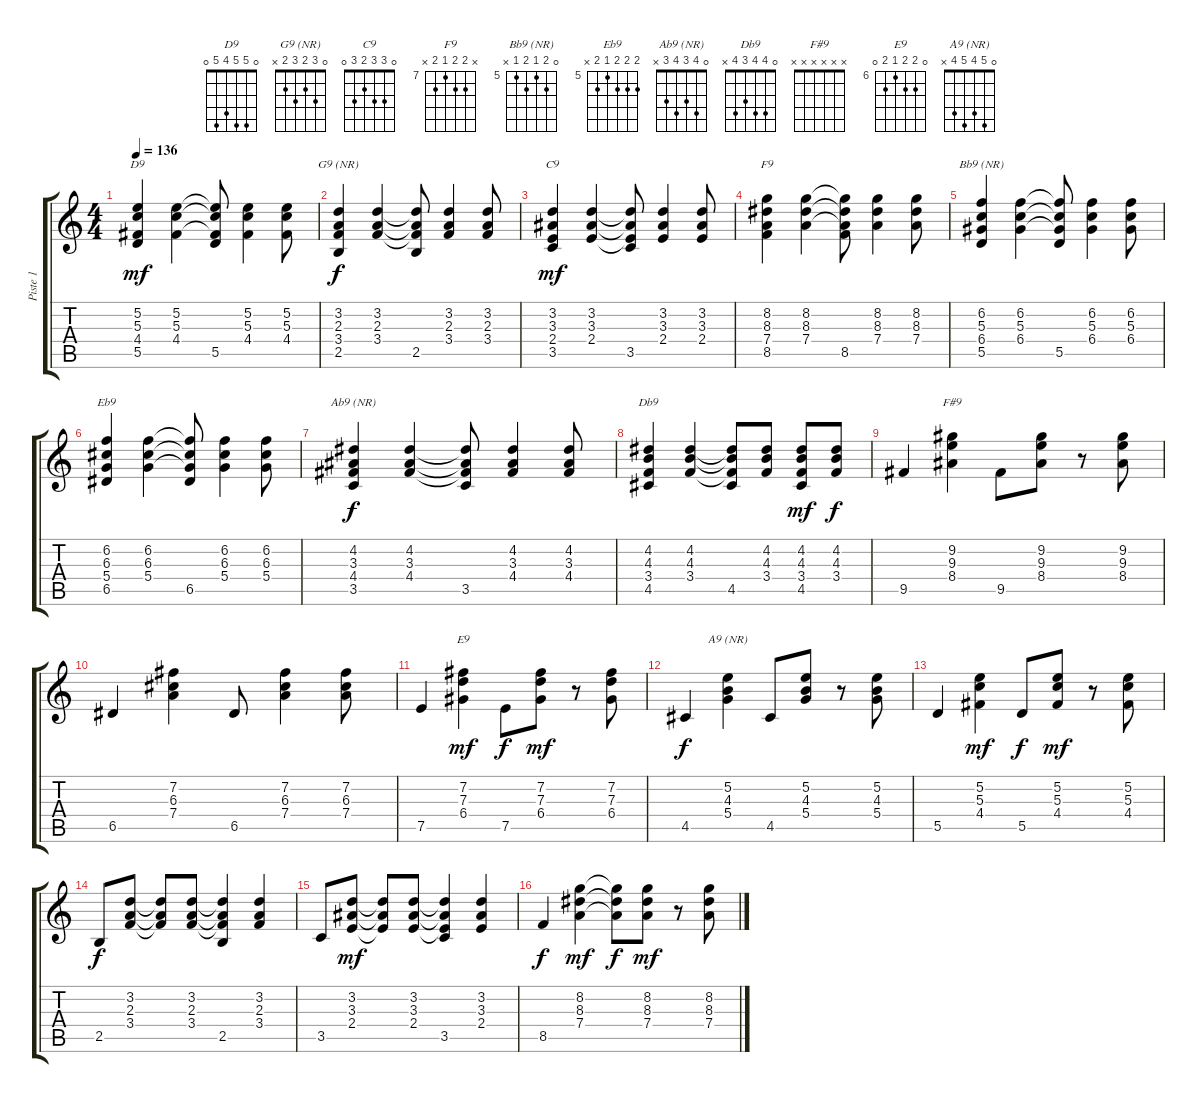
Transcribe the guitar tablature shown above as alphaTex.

\track ("Piste 1" "Piste 1") {instrument acousticguitarnylon}
\staff {score tabs}
\tuning (E4 B3 G3 D3 A2 E2) {hide}
\chord ("D9" 0 5 5 4 5 0)
\chord ("G9 (NR)" 0 3 2 3 2 x)
\chord ("C9" 0 3 3 2 3 0)
\chord ("F9" x 8 8 7 8 x) {firstfret 7}
\chord ("Bb9 (NR)" 0 6 5 6 5 x) {firstfret 5}
\chord ("Eb9" 6 6 6 5 6 x) {firstfret 5}
\chord ("Ab9 (NR)" 0 4 3 4 3 x)
\chord ("Db9" 0 4 4 3 4 x)
\chord ("F#9" x x x x x x) {firstfret 0}
\chord ("E9" 0 7 7 6 7 0) {firstfret 6}
\chord ("A9 (NR)" 0 5 4 5 4 x)
\ts (4 4)
\tempo 136
\clef g2
\ks c
(5.2 5.3 4.4 5.5).4{ch "D9" dy mf} (5.2 5.3 4.4).4 (5.2{t} 5.3{t} 4.4{t} 5.5).8 (5.2 5.3 4.4).4 (5.2 5.3 4.4).8 |
(3.2 2.3 3.4 2.5).4{ch "G9 (NR)" dy f} (3.2 2.3 3.4).4 (3.2{t} 2.3{t} 3.4{t} 2.5).8 (3.2 2.3 3.4).4 (3.2 2.3 3.4).8 |
(3.2 3.3 2.4 3.5).4{ch "C9" dy mf} (3.2 3.3 2.4).4 (3.2{t} 3.3{t} 2.4{t} 3.5).8 (3.2 3.3 2.4).4 (3.2 3.3 2.4).8 |
(8.2 8.3 7.4 8.5).4{ch "F9"} (8.2 8.3 7.4).4 (8.2{t} 8.3{t} 7.4{t} 8.5).8 (8.2 8.3 7.4).4 (8.2 8.3 7.4).8 |
(6.2 5.3 6.4 5.5).4{ch "Bb9 (NR)"} (6.2 5.3 6.4).4 (6.2{t} 5.3{t} 6.4{t} 5.5).8 (6.2 5.3 6.4).4 (6.2 5.3 6.4).8 |
(6.2 6.3 5.4 6.5).4{ch "Eb9"} (6.2 6.3 5.4).4 (6.2{t} 6.3{t} 5.4{t} 6.5).8 (6.2 6.3 5.4).4 (6.2 6.3 5.4).8 |
(4.2 3.3 4.4 3.5).4{ch "Ab9 (NR)" dy f} (4.2 3.3 4.4).4 (4.2{t} 3.3{t} 4.4{t} 3.5).8 (4.2 3.3 4.4).4 (4.2 3.3 4.4).8 |
(4.2 4.3 3.4 4.5).4{ch "Db9"} (4.2 4.3 3.4).4 (4.2{t} 4.3{t} 3.4{t} 4.5).8 (4.2 4.3 3.4).8 (4.2 4.3 3.4 4.5).8{dy mf} (4.2 4.3 3.4).8{dy f} |
9.5.4 (9.2 9.3 8.4).4{ch "F#9"} 9.5.8 (9.2 9.3 8.4).8 r.8 (9.2 9.3 8.4).8 |
6.5.4 (7.2 6.3 7.4).4 6.5.8 (7.2 6.3 7.4).4 (7.2 6.3 7.4).8 |
7.5.4 (7.2 7.3 6.4).4{ch "E9" dy mf} 7.5.8{dy f} (7.2 7.3 6.4).8{dy mf} r.8 (7.2 7.3 6.4).8 |
4.5.4{dy f} (5.2 4.3 5.4).4{ch "A9 (NR)"} 4.5.8 (5.2 4.3 5.4).8 r.8 (5.2 4.3 5.4).8 |
5.5.4 (5.2 5.3 4.4).4{dy mf} 5.5.8{dy f} (5.2 5.3 4.4).8{dy mf} r.8 (5.2 5.3 4.4).8 |
2.5.8{dy f} (3.2 2.3 3.4).8 (3.2{t} 2.3{t} 3.4{t}).8 (3.2 2.3 3.4).8 (3.2{t} 2.3{t} 3.4{t} 2.5).4 (3.2 2.3 3.4).4 |
3.5.8 (3.2 3.3 2.4).8{dy mf} (3.2{t} 3.3{t} 2.4{t}).8 (3.2 3.3 2.4).8 (3.2{t} 3.3{t} 2.4{t} 3.5).4 (3.2 3.3 2.4).4 |
8.5.4{dy f} (8.2 8.3 7.4).4{dy mf} (8.2{t} 8.3{t} 7.4{t}).8{dy f} (8.2 8.3 7.4).8{dy mf} r.8 (8.2 8.3 7.4).8
